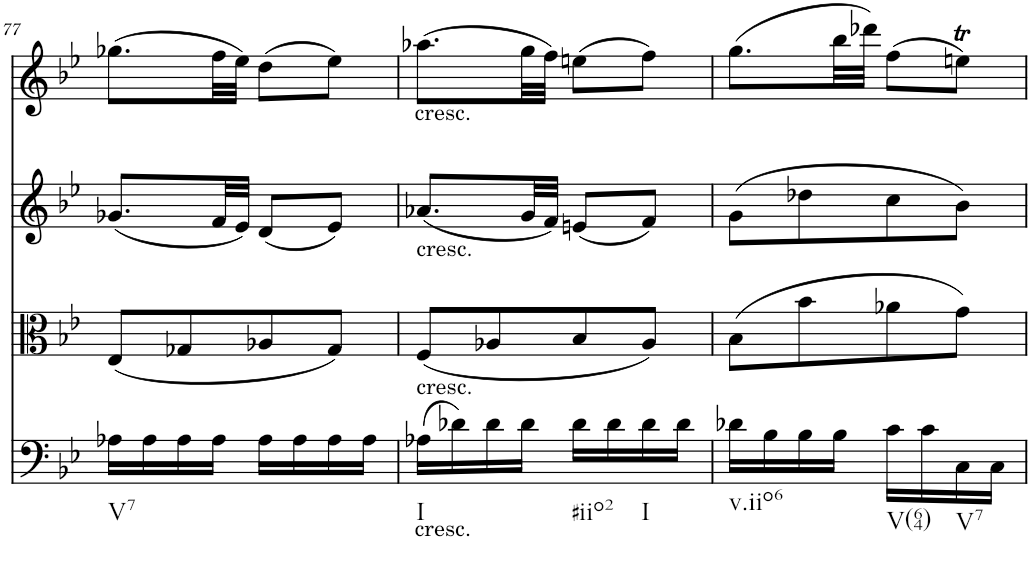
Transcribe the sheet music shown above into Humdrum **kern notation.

**kern	**kern	**kern	**kern
*part4	*part3	*part2	*part1
*staff4	*staff3	*staff2	*staff1
*I"Violoncello	*I"Viola	*I"Violin II	*I"Violin I
!!LO:PB:g=z
*clefF4	*clefC3	*clefG2	*clefG2
*k[b-e-]	*k[b-e-]	*k[b-e-]	*k[b-e-]
*M2/4	*M2/4	*M2/4	*M2/4
=77	=77	=77	=77
!LO:TX:b:t=V7	!	!	!
16A-X\LL	(8E-/L	(8.g-X/L	(8.gg-X\L
16A-\	.	.	.
16A-\	8G-X/	.	.
16A-\JJ	.	32f/LL	32ff\LL
.	.	32e-/JJJ)	32ee-\JJJ)
16A-\LL	8A-X/	(8d/L	(8dd\L
16A-\	.	.	.
16A-\	8G-/J)	8e-/J)	8ee-\J)
16A-\JJ	.	.	.
=78	=78	=78	=78
!	!	!	!LO:TX:b:t=cresc.
!	!	!LO:TX:b:t=cresc.	!
!	!LO:TX:b:t=cresc.	!	!
!LO:TX:b:t=cresc.	!	!	!
!LO:TX:b:t=I	!	!	!
(16A-X\LL	(8F/L	(8.a-X/L	(8.aa-X\L
16d-X\)	.	.	.
16d-\	8A-X/	.	.
16d-\JJ	.	32g/LL	32gg\LL
.	.	32f/JJJ)	32ff\JJJ)
!LO:TX:b:t=#iio2	!	!	!
16d-\LL	8B-/	(8en/L	(8een\L
16d-\	.	.	.
!LO:TX:b:t=I	!	!	!
16d-\	8A-/J)	8f/J)	8ff\J)
16d-\JJ	.	.	.
=79	=79	=79	=79
!LO:TX:b:t=v.iio6	!	!	!
16d-X\LL	(8B-\L	(8g\L	(8.gg\L
16B-\	.	.	.
16B-\	8b-\	8dd-X\	.
16B-\JJ	.	.	32bb-\LL
.	.	.	32ddd-X\JJJ)
!LO:TX:b:t=V(64)	!	!	!
16c\LL	8a-X\	8cc\	(8ff\L
16c\	.	.	.
!LO:TX:b:t=V7	!	!	!
16C\	8g\J)	8b-\J)	8eent\J)
16C\JJ	.	.	.
=	=	=	=
*-	*-	*-	*-
